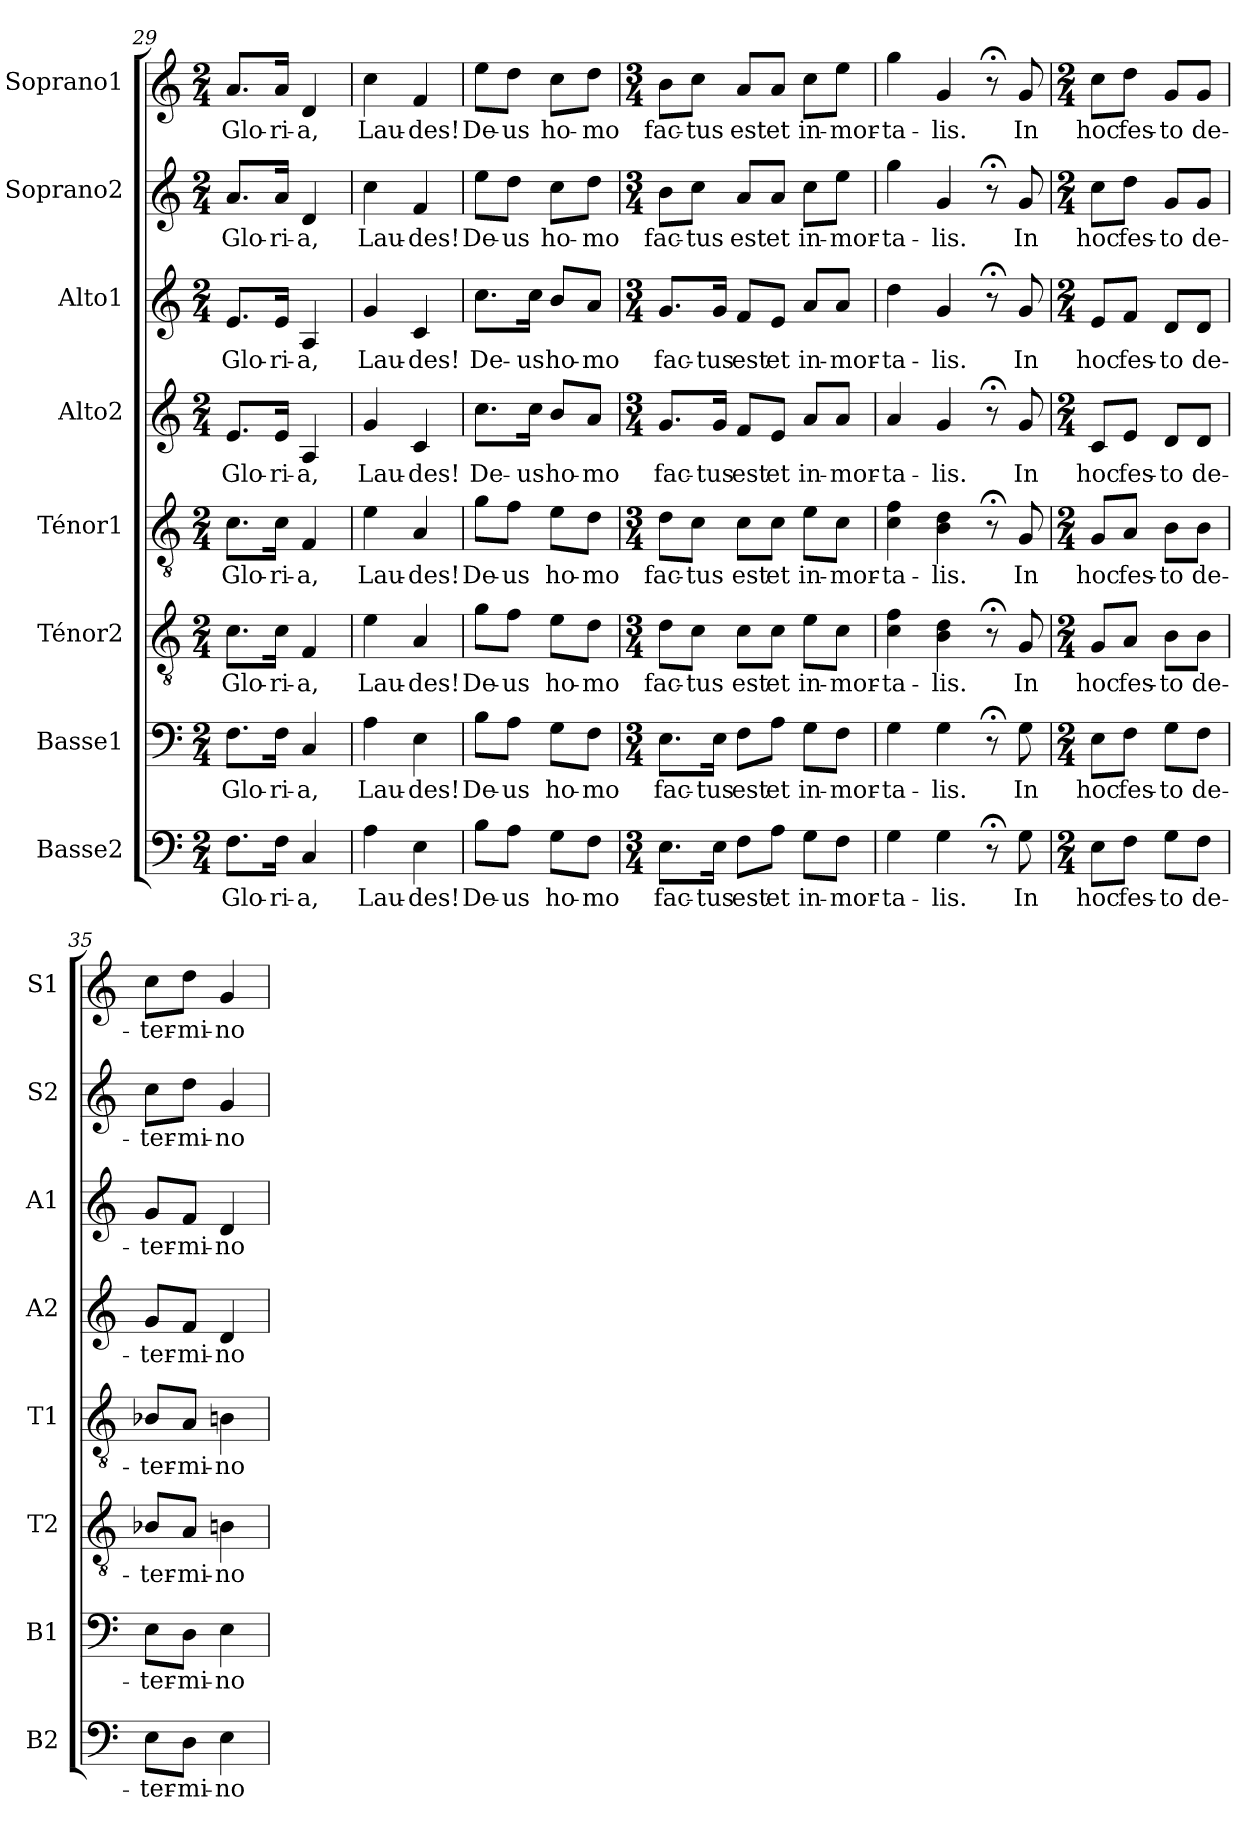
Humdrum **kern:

**kern	**text	**kern	**text	**kern	**text	**kern	**text	**kern	**text	**kern	**text	**kern	**text	**kern	**text
*part8	*part8	*part7	*part7	*part6	*part6	*part5	*part5	*part4	*part4	*part3	*part3	*part2	*part2	*part1	*part1
*staff8	*staff8	*staff7	*staff7	*staff6	*staff6	*staff5	*staff5	*staff4	*staff4	*staff3	*staff3	*staff2	*staff2	*staff1	*staff1
*I"Basse2	*	*I"Basse1	*	*I"Ténor2	*	*I"Ténor1	*	*I"Alto2	*	*I"Alto1	*	*I"Soprano2	*	*I"Soprano1	*
*I'B2	*	*I'B1	*	*I'T2	*	*I'T1	*	*I'A2	*	*I'A1	*	*I'S2	*	*I'S1	*
*clefF4	*	*clefF4	*	*clefGv2	*	*clefGv2	*	*clefG2	*	*clefG2	*	*clefG2	*	*clefG2	*
*k[]	*	*k[]	*	*k[]	*	*k[]	*	*k[]	*	*k[]	*	*k[]	*	*k[]	*
*M2/4	*	*M2/4	*	*M2/4	*	*M2/4	*	*M2/4	*	*M2/4	*	*M2/4	*	*M2/4	*
=29	=29	=29	=29	=29	=29	=29	=29	=29	=29	=29	=29	=29	=29	=29	=29
!	!LO:LY:b	!	!LO:LY:b	!	!LO:LY:b	!	!LO:LY:b	!	!LO:LY:b	!	!LO:LY:b	!	!LO:LY:b	!	!LO:LY:b
8.F\L	Glo-	8.F\L	Glo-	8.c\L	Glo-	8.c\L	Glo-	8.e/L	Glo-	8.e/L	Glo-	8.a/L	Glo-	8.a/L	Glo-
!	!LO:LY:b	!	!LO:LY:b	!	!LO:LY:b	!	!LO:LY:b	!	!LO:LY:b	!	!LO:LY:b	!	!LO:LY:b	!	!LO:LY:b
16F\Jk	-ri-	16F\Jk	-ri-	16c\Jk	-ri-	16c\Jk	-ri-	16e/Jk	-ri-	16e/Jk	-ri-	16a/Jk	-ri-	16a/Jk	-ri-
!	!LO:LY:b	!	!LO:LY:b	!	!LO:LY:b	!	!LO:LY:b	!	!LO:LY:b	!	!LO:LY:b	!	!LO:LY:b	!	!LO:LY:b
4C/	-a,	4C/	-a,	4F/	-a,	4F/	-a,	4A/	-a,	4A/	-a,	4d/	-a,	4d/	-a,
=30	=30	=30	=30	=30	=30	=30	=30	=30	=30	=30	=30	=30	=30	=30	=30
!	!LO:LY:b	!	!LO:LY:b	!	!LO:LY:b	!	!LO:LY:b	!	!LO:LY:b	!	!LO:LY:b	!	!LO:LY:b	!	!LO:LY:b
4A\	Lau-	4A\	Lau-	4e\	Lau-	4e\	Lau-	4g/	Lau-	4g/	Lau-	4cc\	Lau-	4cc\	Lau-
!	!LO:LY:b	!	!LO:LY:b	!	!LO:LY:b	!	!LO:LY:b	!	!LO:LY:b	!	!LO:LY:b	!	!LO:LY:b	!	!LO:LY:b
4E\	-des!	4E\	-des!	4A/	-des!	4A/	-des!	4c/	-des!	4c/	-des!	4f/	-des!	4f/	-des!
!!LO:PB:g=z
=31	=31	=31	=31	=31	=31	=31	=31	=31	=31	=31	=31	=31	=31	=31	=31
!	!LO:LY:b	!	!LO:LY:b	!	!LO:LY:b	!	!LO:LY:b	!	!LO:LY:b	!	!LO:LY:b	!	!LO:LY:b	!	!LO:LY:b
8B\L	De-	8B\L	De-	8g\L	De-	8g\L	De-	8.cc\L	De-	8.cc\L	De-	8ee\L	De-	8ee\L	De-
!	!LO:LY:b	!	!LO:LY:b	!	!LO:LY:b	!	!LO:LY:b	!	!	!	!	!	!LO:LY:b	!	!LO:LY:b
8A\J	-us	8A\J	-us	8f\J	-us	8f\J	-us	.	.	.	.	8dd\J	-us	8dd\J	-us
!	!	!	!	!	!	!	!	!	!LO:LY:b	!	!LO:LY:b	!	!	!	!
.	.	.	.	.	.	.	.	16cc\Jk	-us	16cc\Jk	-us	.	.	.	.
!	!LO:LY:b	!	!LO:LY:b	!	!LO:LY:b	!	!LO:LY:b	!	!LO:LY:b	!	!LO:LY:b	!	!LO:LY:b	!	!LO:LY:b
8G\L	ho-	8G\L	ho-	8e\L	ho-	8e\L	ho-	8b/L	ho-	8b/L	ho-	8cc\L	ho-	8cc\L	ho-
!	!LO:LY:b	!	!LO:LY:b	!	!LO:LY:b	!	!LO:LY:b	!	!LO:LY:b	!	!LO:LY:b	!	!LO:LY:b	!	!LO:LY:b
8F\J	-mo	8F\J	-mo	8d\J	-mo	8d\J	-mo	8a/J	-mo	8a/J	-mo	8dd\J	-mo	8dd\J	-mo
=32	=32	=32	=32	=32	=32	=32	=32	=32	=32	=32	=32	=32	=32	=32	=32
*M3/4	*	*M3/4	*	*M3/4	*	*M3/4	*	*M3/4	*	*M3/4	*	*M3/4	*	*M3/4	*
!	!LO:LY:b	!	!LO:LY:b	!	!LO:LY:b	!	!LO:LY:b	!	!LO:LY:b	!	!LO:LY:b	!	!LO:LY:b	!	!LO:LY:b
8.E\L	fac-	8.E\L	fac-	8d\L	fac-	8d\L	fac-	8.g/L	fac-	8.g/L	fac-	8b\L	fac-	8b\L	fac-
!	!	!	!	!	!LO:LY:b	!	!LO:LY:b	!	!	!	!	!	!LO:LY:b	!	!LO:LY:b
.	.	.	.	8c\J	-tus	8c\J	-tus	.	.	.	.	8cc\J	-tus	8cc\J	-tus
!	!LO:LY:b	!	!LO:LY:b	!	!	!	!	!	!LO:LY:b	!	!LO:LY:b	!	!	!	!
16E\Jk	-tus	16E\Jk	-tus	.	.	.	.	16g/Jk	-tus	16g/Jk	-tus	.	.	.	.
!	!LO:LY:b	!	!LO:LY:b	!	!LO:LY:b	!	!LO:LY:b	!	!LO:LY:b	!	!LO:LY:b	!	!LO:LY:b	!	!LO:LY:b
8F\L	est	8F\L	est	8c\L	est	8c\L	est	8f/L	est	8f/L	est	8a/L	est	8a/L	est
!	!LO:LY:b	!	!LO:LY:b	!	!LO:LY:b	!	!LO:LY:b	!	!LO:LY:b	!	!LO:LY:b	!	!LO:LY:b	!	!LO:LY:b
8A\J	et	8A\J	et	8c\J	et	8c\J	et	8e/J	et	8e/J	et	8a/J	et	8a/J	et
!	!LO:LY:b	!	!LO:LY:b	!	!LO:LY:b	!	!LO:LY:b	!	!LO:LY:b	!	!LO:LY:b	!	!LO:LY:b	!	!LO:LY:b
8G\L	in-	8G\L	in-	8e\L	in-	8e\L	in-	8a/L	in-	8a/L	in-	8cc\L	in-	8cc\L	in-
!	!LO:LY:b	!	!LO:LY:b	!	!LO:LY:b	!	!LO:LY:b	!	!LO:LY:b	!	!LO:LY:b	!	!LO:LY:b	!	!LO:LY:b
8F\J	-mor-	8F\J	-mor-	8c\J	-mor-	8c\J	-mor-	8a/J	-mor-	8a/J	-mor-	8ee\J	-mor-	8ee\J	-mor-
=33	=33	=33	=33	=33	=33	=33	=33	=33	=33	=33	=33	=33	=33	=33	=33
!	!LO:LY:b	!	!LO:LY:b	!	!LO:LY:b	!	!LO:LY:b	!	!LO:LY:b	!	!LO:LY:b	!	!LO:LY:b	!	!LO:LY:b
4G\	-ta-	4G\	-ta-	4c\ 4f\	-ta-	4c\ 4f\	-ta-	4a/	-ta-	4dd\	-ta-	4gg\	-ta-	4gg\	-ta-
!	!LO:LY:b	!	!LO:LY:b	!	!LO:LY:b	!	!LO:LY:b	!	!LO:LY:b	!	!LO:LY:b	!	!LO:LY:b	!	!LO:LY:b
4G\	-lis.	4G\	-lis.	4B\ 4d\	-lis.	4B\ 4d\	-lis.	4g/	-lis.	4g/	-lis.	4g/	-lis.	4g/	-lis.
8r;<	.	8r;<	.	8r;<	.	8r;<	.	8r;<	.	8r;<	.	8r;<	.	8r;<	.
!	!LO:LY:b	!	!LO:LY:b	!	!LO:LY:b	!	!LO:LY:b	!	!LO:LY:b	!	!LO:LY:b	!	!LO:LY:b	!	!LO:LY:b
8G\	In	8G\	In	8G/	In	8G/	In	8g/	In	8g/	In	8g/	In	8g/	In
=34	=34	=34	=34	=34	=34	=34	=34	=34	=34	=34	=34	=34	=34	=34	=34
*M2/4	*	*M2/4	*	*M2/4	*	*M2/4	*	*M2/4	*	*M2/4	*	*M2/4	*	*M2/4	*
!	!LO:LY:b	!	!LO:LY:b	!	!LO:LY:b	!	!LO:LY:b	!	!LO:LY:b	!	!LO:LY:b	!	!LO:LY:b	!	!LO:LY:b
8E\L	hoc	8E\L	hoc	8G/L	hoc	8G/L	hoc	8c/L	hoc	8e/L	hoc	8cc\L	hoc	8cc\L	hoc
!	!LO:LY:b	!	!LO:LY:b	!	!LO:LY:b	!	!LO:LY:b	!	!LO:LY:b	!	!LO:LY:b	!	!LO:LY:b	!	!LO:LY:b
8F\J	fes-	8F\J	fes-	8A/J	fes-	8A/J	fes-	8e/J	fes-	8f/J	fes-	8dd\J	fes-	8dd\J	fes-
!	!LO:LY:b	!	!LO:LY:b	!	!LO:LY:b	!	!LO:LY:b	!	!LO:LY:b	!	!LO:LY:b	!	!LO:LY:b	!	!LO:LY:b
8G\L	-to	8G\L	-to	8B\L	-to	8B\L	-to	8d/L	-to	8d/L	-to	8g/L	-to	8g/L	-to
!	!LO:LY:b	!	!LO:LY:b	!	!LO:LY:b	!	!LO:LY:b	!	!LO:LY:b	!	!LO:LY:b	!	!LO:LY:b	!	!LO:LY:b
8F\J	de-	8F\J	de-	8B\J	de-	8B\J	de-	8d/J	de-	8d/J	de-	8g/J	de-	8g/J	de-
=35	=35	=35	=35	=35	=35	=35	=35	=35	=35	=35	=35	=35	=35	=35	=35
!	!LO:LY:b	!	!LO:LY:b	!	!LO:LY:b	!	!LO:LY:b	!	!LO:LY:b	!	!LO:LY:b	!	!LO:LY:b	!	!LO:LY:b
8E\L	-ter-	8E\L	-ter-	8B-X/L	-ter-	8B-X/L	-ter-	8g/L	-ter-	8g/L	-ter-	8cc\L	-ter-	8cc\L	-ter-
!	!LO:LY:b	!	!LO:LY:b	!	!LO:LY:b	!	!LO:LY:b	!	!LO:LY:b	!	!LO:LY:b	!	!LO:LY:b	!	!LO:LY:b
8D\J	-mi-	8D\J	-mi-	8A/J	-mi-	8A/J	-mi-	8f/J	-mi-	8f/J	-mi-	8dd\J	-mi-	8dd\J	-mi-
!	!LO:LY:b	!	!LO:LY:b	!	!LO:LY:b	!	!LO:LY:b	!	!LO:LY:b	!	!LO:LY:b	!	!LO:LY:b	!	!LO:LY:b
4E\	-no	4E\	-no	4Bn\	-no	4Bn\	-no	4d/	-no	4d/	-no	4g/	-no	4g/	-no
=	=	=	=	=	=	=	=	=	=	=	=	=	=	=	=
*-	*-	*-	*-	*-	*-	*-	*-	*-	*-	*-	*-	*-	*-	*-	*-
